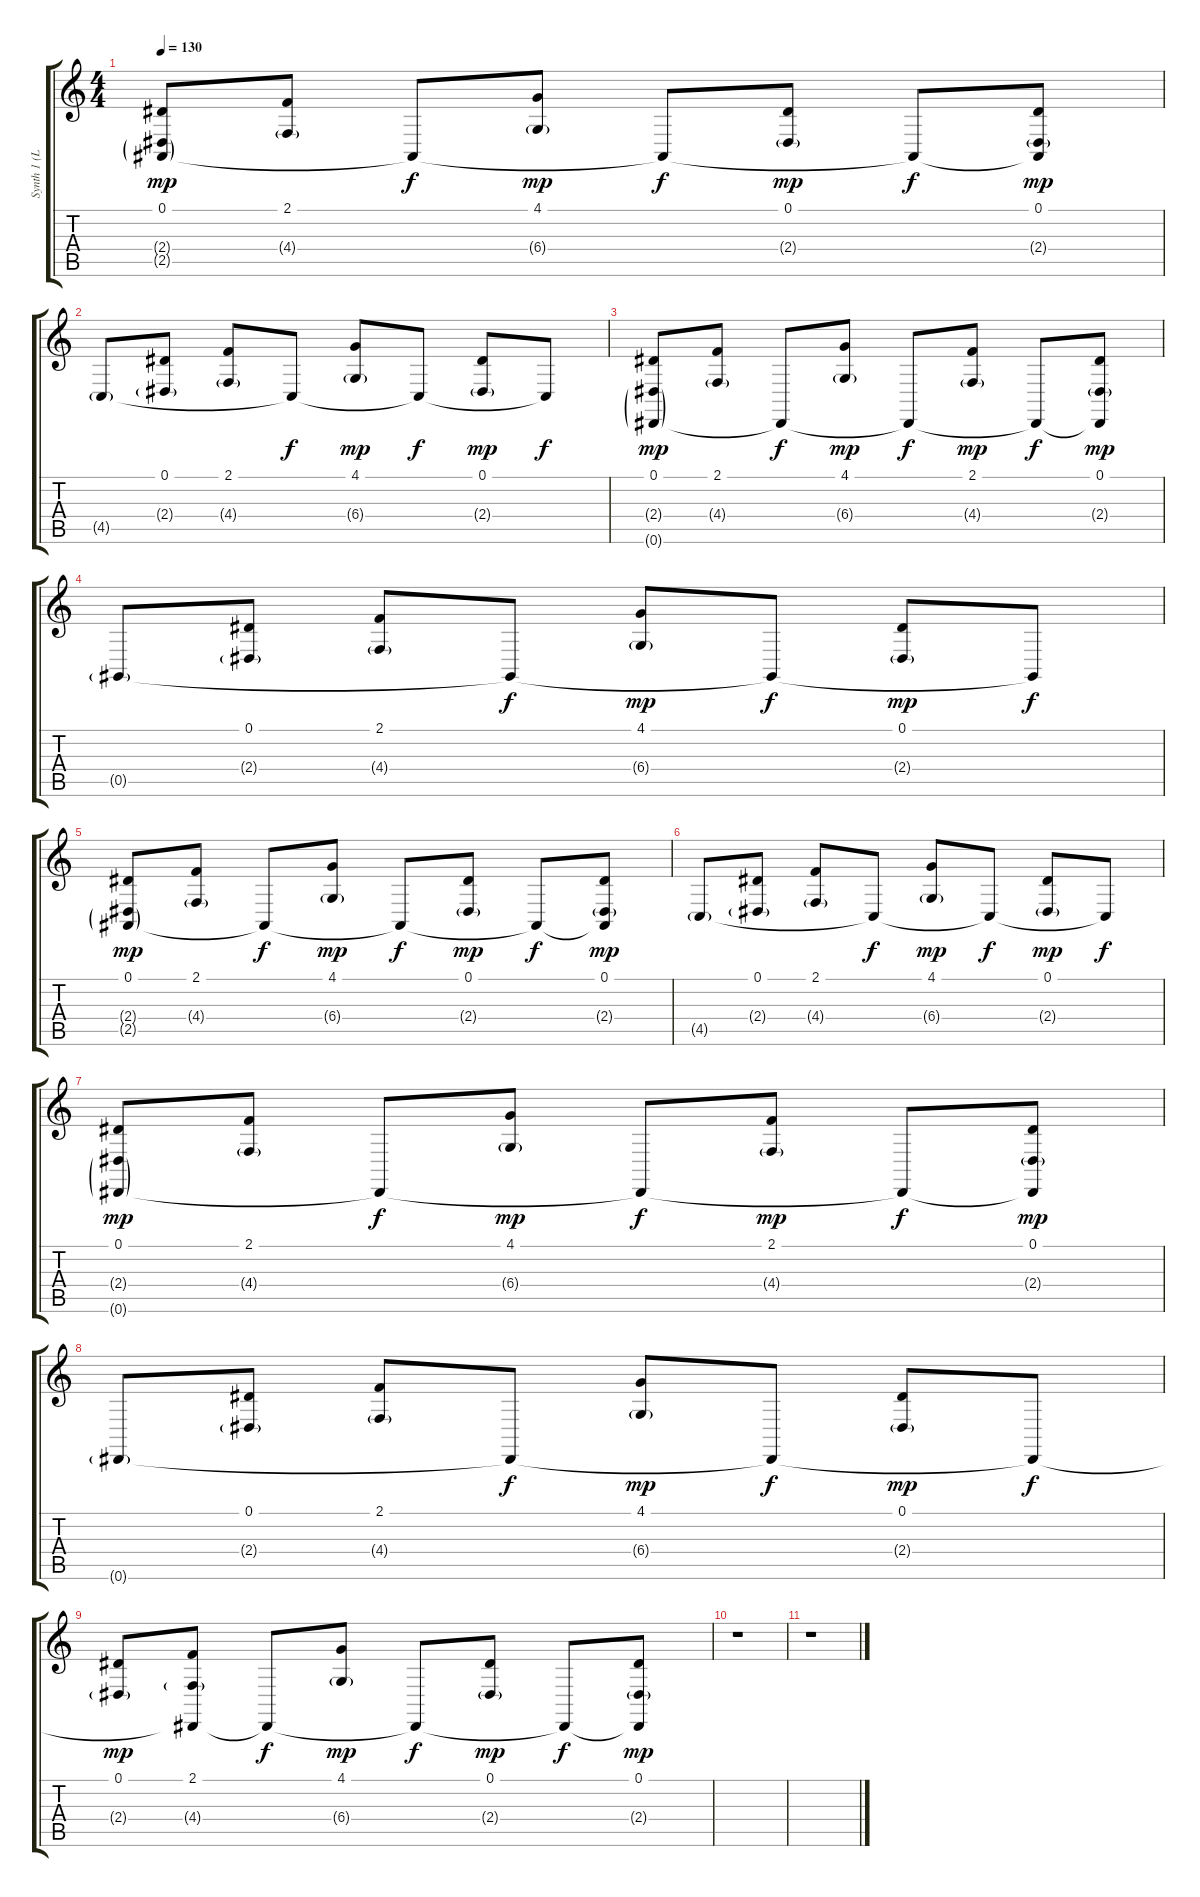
\track ("Synth 1 (Lead)" "Synth 1 (L") {instrument lead2sawtooth}
\staff {score tabs}
\tuning (Eb4 Bb3 Gb3 Db3 Ab2 Eb2) {hide}
\ts (4 4)
\tempo 130
\clef g2
\ks c
(0.1 2.4{g} 2.5{g}).8{dy mp} (2.1 4.4{g}).8 2.5{t}.8{dy f} (4.1 6.4{g}).8{dy mp} 2.5{t}.8{dy f} (0.1 2.4{g}).8{dy mp} 2.5{t}.8{dy f} (0.1 2.4{g} 2.5{t}).8{dy mp} |
4.5{g}.8 (0.1 2.4{g}).8 (2.1 4.4{g}).8 4.5{t}.8{dy f} (4.1 6.4{g}).8{dy mp} 4.5{t}.8{dy f} (0.1 2.4{g}).8{dy mp} 4.5{t}.8{dy f} |
(0.1 2.4{g} 0.6{g}).8{dy mp} (2.1 4.4{g}).8 0.6{t}.8{dy f} (4.1 6.4{g}).8{dy mp} 0.6{t}.8{dy f} (2.1 4.4{g}).8{dy mp} 0.6{t}.8{dy f} (0.1 2.4{g} 0.6{t}).8{dy mp} |
0.5{g}.8 (0.1 2.4{g}).8 (2.1 4.4{g}).8 0.5{t}.8{dy f} (4.1 6.4{g}).8{dy mp} 0.5{t}.8{dy f} (0.1 2.4{g}).8{dy mp} 0.5{t}.8{dy f} |
(0.1 2.4{g} 2.5{g}).8{dy mp} (2.1 4.4{g}).8 2.5{t}.8{dy f} (4.1 6.4{g}).8{dy mp} 2.5{t}.8{dy f} (0.1 2.4{g}).8{dy mp} 2.5{t}.8{dy f} (0.1 2.4{g} 2.5{t}).8{dy mp} |
4.5{g}.8 (0.1 2.4{g}).8 (2.1 4.4{g}).8 4.5{t}.8{dy f} (4.1 6.4{g}).8{dy mp} 4.5{t}.8{dy f} (0.1 2.4{g}).8{dy mp} 4.5{t}.8{dy f} |
(0.1 2.4{g} 0.6{g}).8{dy mp} (2.1 4.4{g}).8 0.6{t}.8{dy f} (4.1 6.4{g}).8{dy mp} 0.6{t}.8{dy f} (2.1 4.4{g}).8{dy mp} 0.6{t}.8{dy f} (0.1 2.4{g} 0.6{t}).8{dy mp} |
0.6{g}.8{volume 13} (0.1 2.4{g}).8 (2.1 4.4{g}).8 0.6{t}.8{dy f} (4.1 6.4{g}).8{dy mp} 0.6{t}.8{dy f} (0.1 2.4{g}).8{dy mp} 0.6{t}.8{dy f} |
(0.1 2.4{g}).8{dy mp} (2.1 4.4{g} 0.6{t}).8 0.6{t}.8{dy f} (4.1 6.4{g}).8{dy mp} 0.6{t}.8{dy f} (0.1 2.4{g}).8{dy mp} 0.6{t}.8{dy f} (0.1 2.4{g} 0.6{t}).8{dy mp} |
r.1 |
r.1
